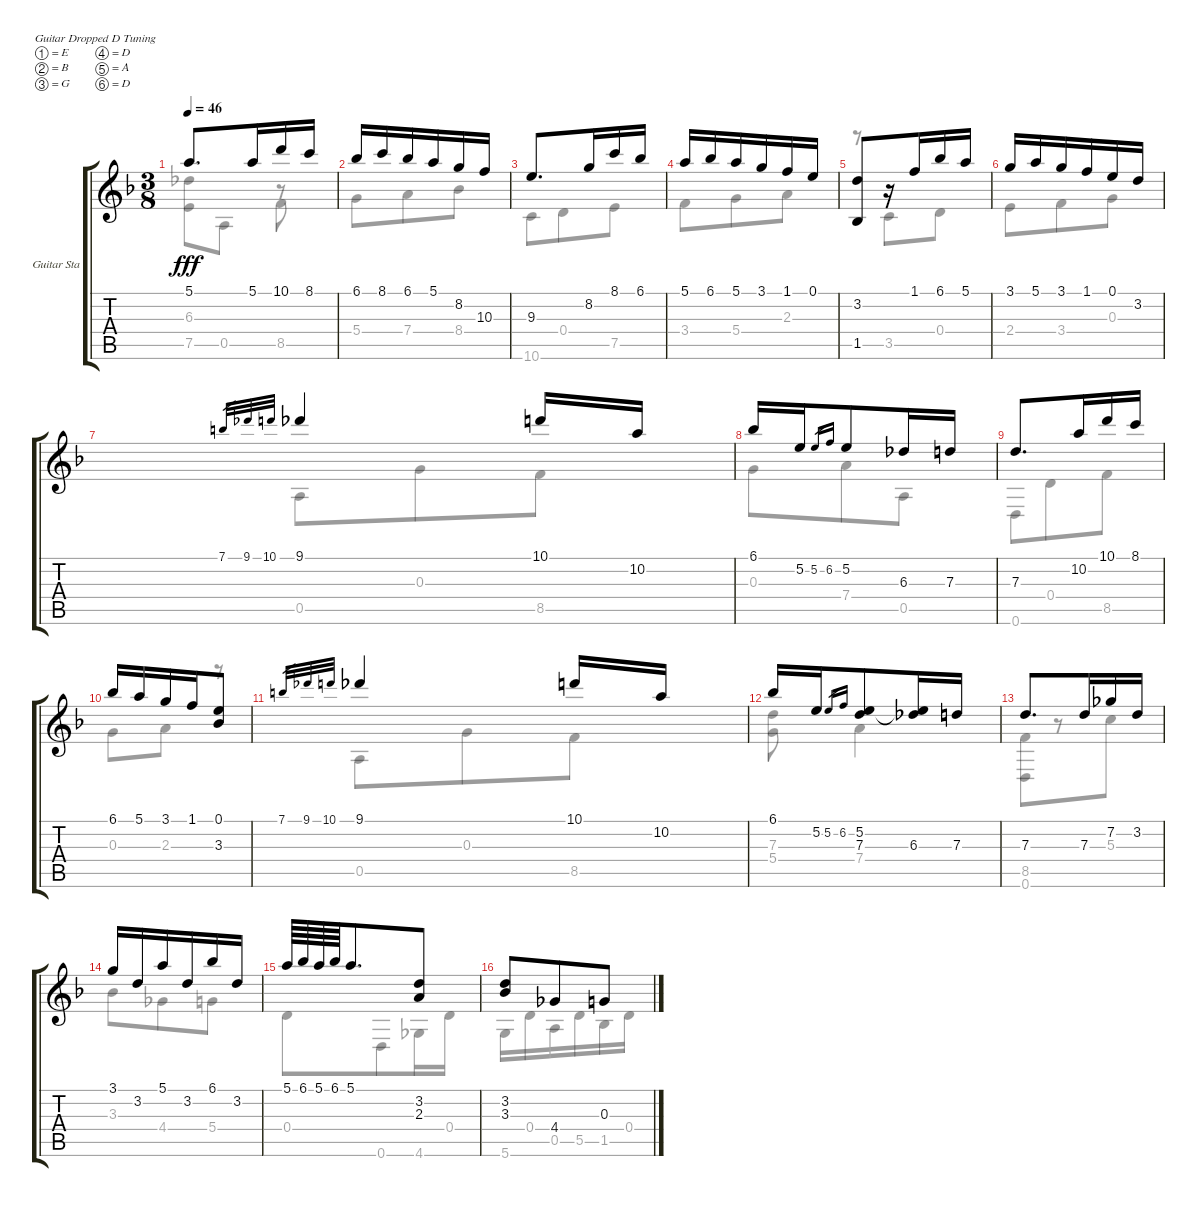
\bracketExtendMode groupsimilarinstruments
\firstSystemTrackNameOrientation horizontal
\otherSystemsTrackNameOrientation horizontal
\track ("Guitar Standard" "Guitar Sta") {instrument acousticguitarnylon}
\staff {score tabs}
\tuning (E4 B3 G3 D3 A2 D2)
\voice
\ts (3 8)
\tempo 46
\clef g2
\ks dminor
5.1.8{d dy fff} 5.1.16 10.1.16 8.1.16 |
6.1.16 8.1.16 6.1.16 5.1.16 8.2.16 10.3.16 |
9.3.8{d} 8.2.16 8.1.16 6.1.16 |
5.1.16 6.1.16 5.1.16 3.1.16 1.1.16 0.1.16 |
(3.2 1.5).8 r.16 1.1.16 6.1.16 5.1.16 |
3.1.16 5.1.16 3.1.16 1.1.16 0.1.16 3.2.16 |
7.1.32{gr} 9.1.32{gr} 10.1.32{gr} 9.1.4 10.1.16 10.2.16 |
6.1.16 5.2.16 5.2.16{gr} 6.2.16{gr} 5.2.8 6.3.16 7.3.16 |
7.3.8{d} 10.2.16 10.1.16 8.1.16 |
6.1.16 5.1.16 3.1.16 1.1.16 (0.1 3.3).8 |
7.1.32{gr} 9.1.32{gr} 10.1.32{gr} 9.1.4 10.1.16 10.2.16 |
6.1.16 5.2.16 5.2.16{gr} 6.2.16{gr} (5.2 7.3).8 (5.2{t} 6.3).16 7.3.16 |
7.3.8{d} 7.3.16 7.2.16 3.2.16 |
3.1.16 3.2.16 5.1.16 3.2.16 6.1.16 3.2.16 |
5.1.64 6.1.64 5.1.64 6.1.64 5.1.8{d} (3.2 2.3).8 |
(3.2 3.3).8 4.4.8 0.3.8
\voice
\clef g2
\ottava regular
\simile none
\ks dminor
6.3.4{dy fff} 8.5.8 |
5.4.8 7.4.8 8.4.8 |
10.6.8 0.4.8 7.5.8 |
3.4.8 5.4.8 2.3.8 |
r.8 3.5.8 0.4.8 |
2.4.8 3.4.8 0.3.8 |
0.5.8 0.3.8 8.5.8 |
0.3.8 7.4.8 0.5.8 |
0.6.8 0.4.8 8.5.8 |
0.3.8 2.3.8 r.8 |
0.5.8 0.3.8 8.5.8 |
(5.4 7.3).8 7.4.4 |
(8.5 0.6).8 r.8 5.3.8 |
3.3.8 4.4.8 5.4.8 |
0.4.8 0.6.8 4.6.16 0.4.16 |
5.6.16 0.4.16 0.5.16 5.5.16 1.5.16 0.4.16
\voice
\clef g2
\ottava regular
\simile none
\ks dminor
7.5.8{dy fff} 0.5.8 r.8 |
|
|
|
|
|
|
|
|
|
|
|
|
|
|
